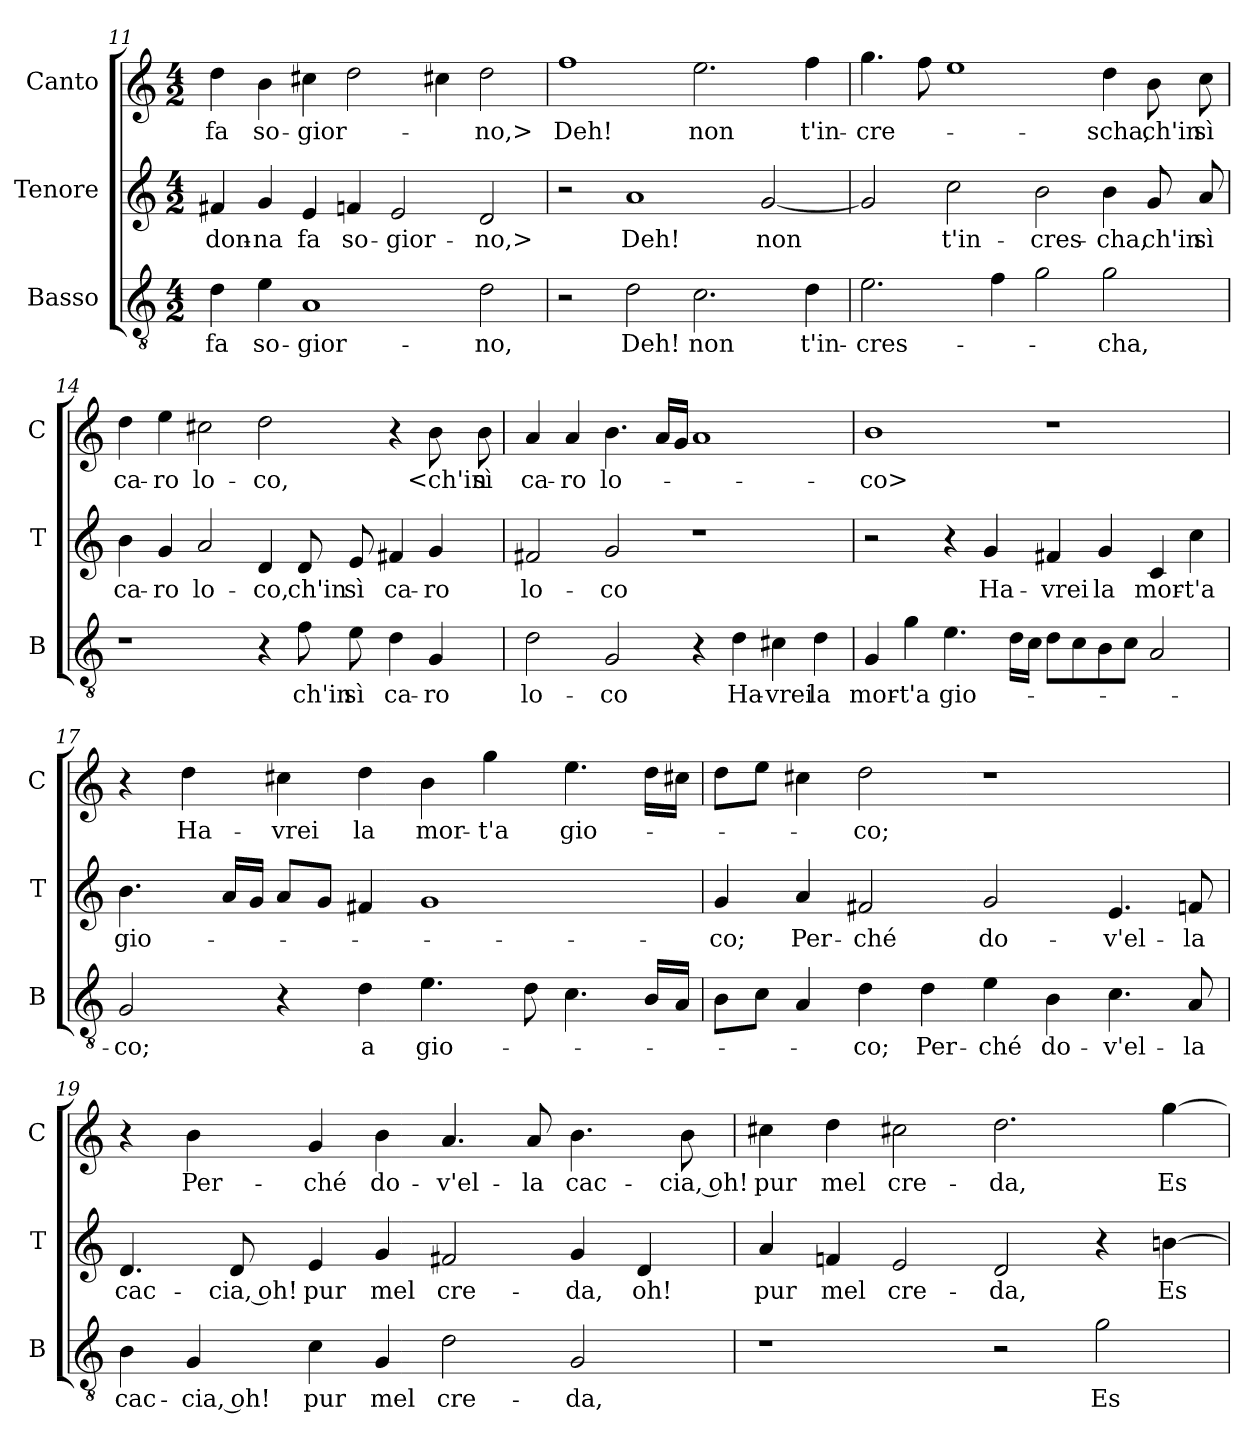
**kern	**text	**kern	**text	**kern	**text
*part3	*part3	*part2	*part2	*part1	*part1
*staff3	*staff3	*staff2	*staff2	*staff1	*staff1
*I"Basso	*	*I"Tenore	*	*I"Canto	*
*I'B	*	*I'T	*	*I'C	*
*clefGv2	*	*clefG2	*	*clefG2	*
*k[]	*	*k[]	*	*k[]	*
*M4/2	*	*M4/2	*	*M4/2	*
=11	=11	=11	=11	=11	=11
4d	fa	4f#X	-don-	4dd	fa
4e	so-	4g	-na	4b	so-
1A	-gior-	4e	fa	4cc#X	-gior-
.	.	4fn	so-	2dd	.
.	.	2e	-gior-	.	.
.	.	.	.	4cc#X	.
2d	-no,	2d	-no,>	2dd	-no,>
=12	=12	=12	=12	=12	=12
2r	.	2r	.	1ff	Deh!
2d	Deh!	1a	Deh!	.	.
2.c	non	.	.	2.ee	non
.	.	[2g	non	.	.
4d	t'in-	.	.	4ff	t'in-
=13	=13	=13	=13	=13	=13
2.e	-cres-	2g]	.	4.gg	-cre-
.	.	.	.	8ff	.
.	.	2cc	t'in-	1ee	.
4f	.	.	.	.	.
2g	.	2b	-cres-	.	.
2g	-cha,	4b	-cha,	4dd	-scha,
.	.	8g	ch'in	8b	ch'in
.	.	8a	sì	8cc	sì
=14	=14	=14	=14	=14	=14
1r	.	4b	ca-	4dd	ca-
.	.	4g	-ro	4ee	-ro
.	.	2a	lo-	2cc#X	lo-
4r	.	4d	-co,	2dd	-co,
8f	ch'in	8d	ch'in	.	.
8e	sì	8e	sì	.	.
4d	ca-	4f#X	ca-	4r	.
4G	-ro	4g	-ro	8b	<ch'in
.	.	.	.	8b	sì
=15	=15	=15	=15	=15	=15
2d	lo-	2f#X	lo-	4a	ca-
.	.	.	.	4a	-ro
2G	-co	2g	-co	4.b	lo-
.	.	.	.	16aLL	.
.	.	.	.	16gJJ	.
4r	.	1r	.	1a	.
4d	Ha-	.	.	.	.
4c#X	-vrei	.	.	.	.
4d	la	.	.	.	.
=16	=16	=16	=16	=16	=16
4G	mor-	2r	.	1b	-co>
4g	-t'a	.	.	.	.
4.e	gio-	4r	.	.	.
.	.	4g	Ha-	.	.
16dLL	.	.	.	.	.
16cJJ	.	.	.	.	.
8dL	.	4f#X	-vrei	1r	.
8c	.	.	.	.	.
8B	.	4g	la	.	.
8cJ	.	.	.	.	.
2A	.	4c	mor-	.	.
.	.	4cc	-t'a	.	.
=17	=17	=17	=17	=17	=17
2G	-co;	4.b	gio-	4r	.
.	.	.	.	4dd	Ha-
.	.	16aLL	.	.	.
.	.	16gJJ	.	.	.
4r	.	8aL	.	4cc#X	-vrei
.	.	8gJ	.	.	.
4d	a	4f#X	.	4dd	la
4.e	gio-	1g	.	4b	mor-
.	.	.	.	4gg	-t'a
8d	.	.	.	.	.
4.c	.	.	.	4.ee	gio-
16BLL	.	.	.	16ddLL	.
16AJJ	.	.	.	16cc#XJJ	.
=18	=18	=18	=18	=18	=18
8BL	.	4g	-co;	8ddL	.
8cJ	.	.	.	8eeJ	.
4A	.	4a	Per-	4cc#X	.
4d	-co;	2f#X	ché	2dd	-co;
4d	Per-	.	.	.	.
4e	-ché	2g	do-	1r	.
4B	do-	.	.	.	.
4.c	-v'el-	4.e	-v'el-	.	.
8A	-la	8fn	-la	.	.
=19	=19	=19	=19	=19	=19
4B	cac-	4.d	cac-	4r	.
4G	-cia, oh!	.	.	4b	Per-
.	.	8d	-cia, oh!	.	.
4c	pur	4e	pur	4g	-ché
4G	mel	4g	mel	4b	do-
2d	cre-	2f#X	cre-	4.a	-v'el-
.	.	.	.	8a	-la
2G	-da,	4g	-da,	4.b	cac-
.	.	4d	oh!	.	.
.	.	.	.	8b	-cia, oh!
=20	=20	=20	=20	=20	=20
1r	.	4a	pur	4cc#X	pur
.	.	4fn	mel	4dd	mel
.	.	2e	cre-	2cc#X	cre-
2r	.	2d	-da,	2.dd	-da,
2g	Es-	4r	.	.	.
.	.	[4bn	Es-	[4gg	Es-
=	=	=	=	=	=
*-	*-	*-	*-	*-	*-
